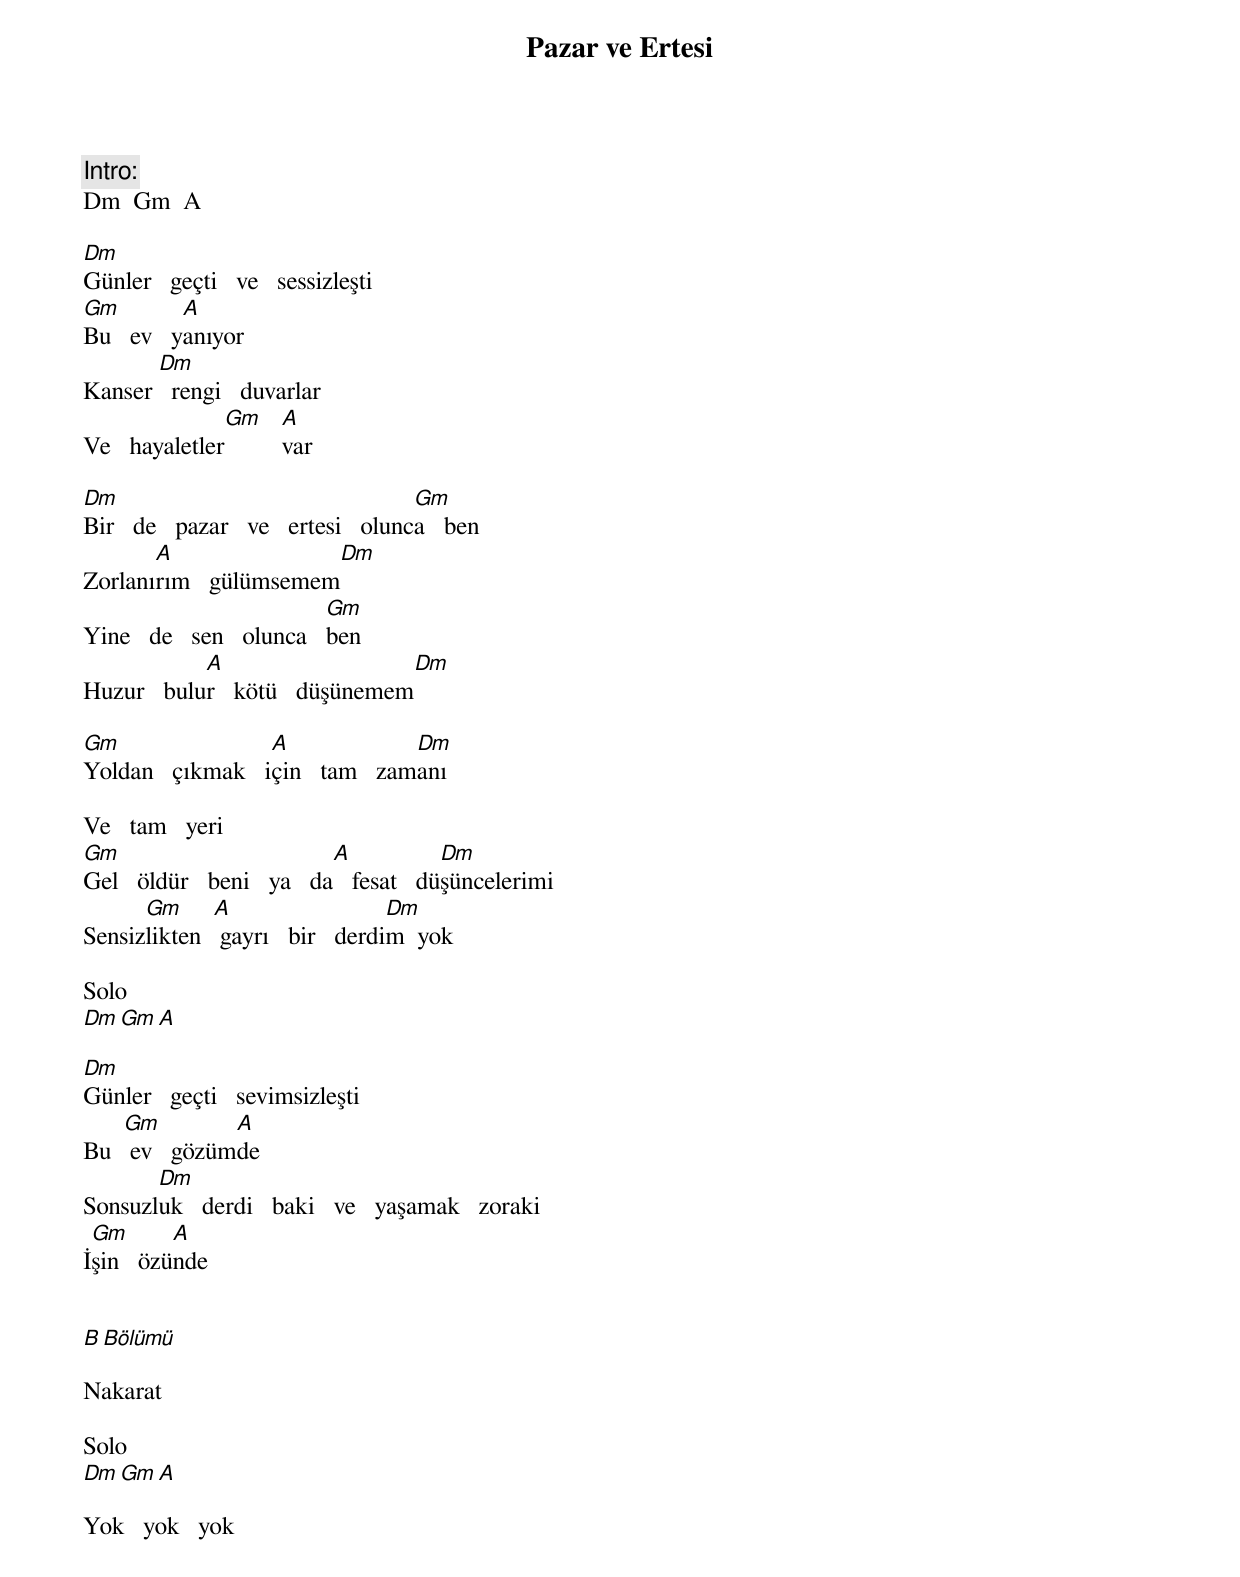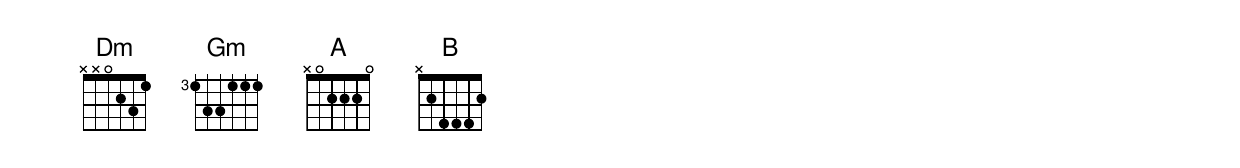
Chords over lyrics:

{title: Pazar ve Ertesi}
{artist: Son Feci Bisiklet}

Intro:
Dm  Gm  A

Dm
Günler   geçti   ve   sessizleşti
Gm         A
Bu   ev   yanıyor
       Dm
Kanser   rengi   duvarlar
               Gm A
Ve   hayaletler   var

Dm                                    Gm
Bir   de   pazar   ve   ertesi   olunca   ben
       A                 Dm
Zorlanırım   gülümsemem
                           Gm
Yine   de   sen   olunca   ben
            A                   Dm
Huzur   bulur   kötü   düşünemem

Gm                 A              Dm
Yoldan   çıkmak   için   tam   zamanı

Ve   tam   yeri
Gm                          A            Dm
Gel   öldür   beni   ya   da   fesat   düşüncelerimi
      Gm      A                   Dm
Sensizlikten   gayrı   bir   derdim  yok

Solo
Dm  Gm  A

Dm
Günler   geçti   sevimsizleşti
    Gm         A
Bu   ev   gözümde
       Dm
Sonsuzluk   derdi   baki   ve   yaşamak   zoraki
 Gm       A
İşin   özünde


B Bölümü

Nakarat

Solo
Dm  Gm  A

Yok   yok   yok
